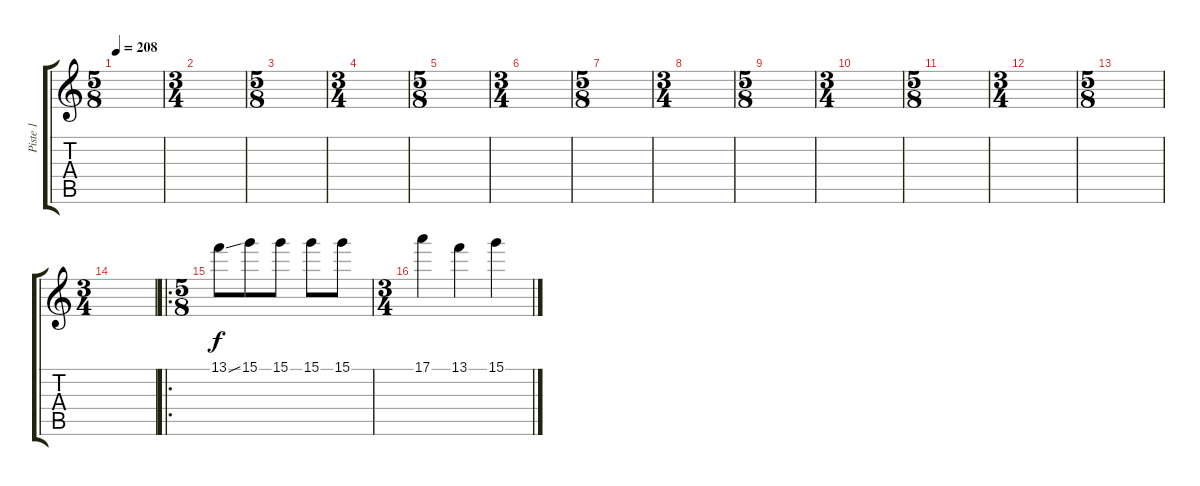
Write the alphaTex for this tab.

\track ("Piste 1" "Piste 1") {instrument acousticguitarnylon}
\staff {score tabs}
\tuning (E4 B3 G3 D3 A2 E2) {hide}
\ts (5 8)
\tempo 208
\clef g2
\ks c
|
\ts (3 4)
|
\ts (5 8)
|
\ts (3 4)
|
\ts (5 8)
|
\ts (3 4)
|
\ts (5 8)
|
\ts (3 4)
|
\ts (5 8)
|
\ts (3 4)
|
\ts (5 8)
|
\ts (3 4)
|
\ts (5 8)
|
\ts (3 4)
|
\ro
\ts (5 8)
13.1{ss}.8 15.1.8 15.1.8 15.1.8 15.1.8 |
\ts (3 4)
17.1.4 13.1.4 15.1.4
